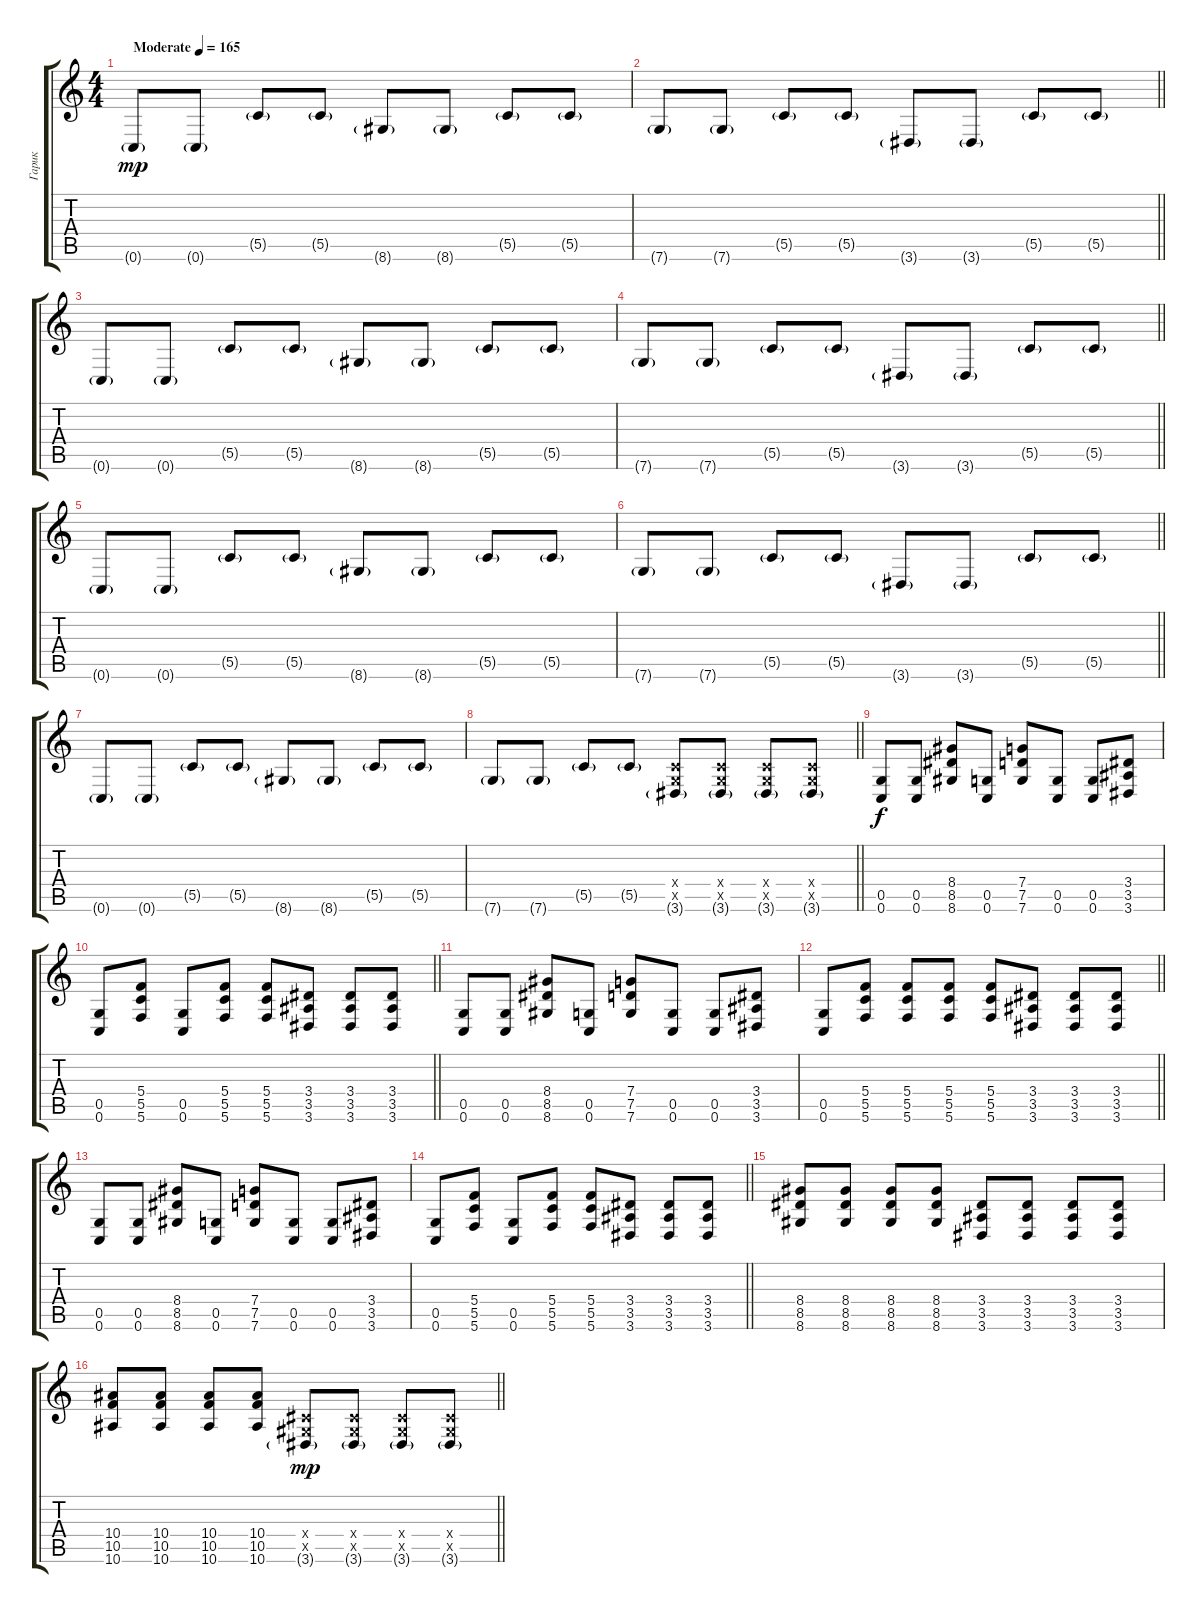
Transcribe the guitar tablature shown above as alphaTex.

\track ("Гарик" "Гарик") {instrument distortionguitar}
\staff {score tabs}
\tuning (D4 A3 F3 C3 G2 C2) {hide}
\ts (4 4)
\tempo (165 "Moderate")
\clef g2
\ks c
0.6{g}.8{dy mp instrument distortionguitar} 0.6{g}.8 5.5{g}.8 5.5{g}.8 8.6{g}.8 8.6{g}.8 5.5{g}.8 5.5{g}.8 |
\barLineRight lightlight
7.6{g}.8 7.6{g}.8 5.5{g}.8 5.5{g}.8 3.6{g}.8 3.6{g}.8 5.5{g}.8 5.5{g}.8 |
0.6{g}.8 0.6{g}.8 5.5{g}.8 5.5{g}.8 8.6{g}.8 8.6{g}.8 5.5{g}.8 5.5{g}.8 |
\barLineRight lightlight
7.6{g}.8 7.6{g}.8 5.5{g}.8 5.5{g}.8 3.6{g}.8 3.6{g}.8 5.5{g}.8 5.5{g}.8 |
0.6{g}.8 0.6{g}.8 5.5{g}.8 5.5{g}.8 8.6{g}.8 8.6{g}.8 5.5{g}.8 5.5{g}.8 |
\barLineRight lightlight
7.6{g}.8 7.6{g}.8 5.5{g}.8 5.5{g}.8 3.6{g}.8 3.6{g}.8 5.5{g}.8 5.5{g}.8 |
0.6{g}.8 0.6{g}.8 5.5{g}.8 5.5{g}.8 8.6{g}.8 8.6{g}.8 5.5{g}.8 5.5{g}.8 |
\barLineRight lightlight
7.6{g}.8 7.6{g}.8 5.5{g}.8 5.5{g}.8 (0.4{x} 0.5{x} 3.6{g}).8 (0.4{x} 0.5{x} 3.6{g}).8 (0.4{x} 0.5{x} 3.6{g}).8 (0.4{x} 0.5{x} 3.6{g}).8 |
(0.5 0.6).8{dy f} (0.5 0.6).8 (8.4 8.5 8.6).8 (0.5 0.6).8 (7.4 7.5 7.6).8 (0.5 0.6).8 (0.5 0.6).8 (3.4 3.5 3.6).8 |
\barLineRight lightlight
(0.5 0.6).8 (5.4 5.5 5.6).8 (0.5 0.6).8 (5.4 5.5 5.6).8 (5.4 5.5 5.6).8 (3.4 3.5 3.6).8 (3.4 3.5 3.6).8 (3.4 3.5 3.6).8 |
(0.5 0.6).8 (0.5 0.6).8 (8.4 8.5 8.6).8 (0.5 0.6).8 (7.4 7.5 7.6).8 (0.5 0.6).8 (0.5 0.6).8 (3.4 3.5 3.6).8 |
\barLineRight lightlight
(0.5 0.6).8 (5.4 5.5 5.6).8 (5.4 5.5 5.6).8 (5.4 5.5 5.6).8 (5.4 5.5 5.6).8 (3.4 3.5 3.6).8 (3.4 3.5 3.6).8 (3.4 3.5 3.6).8 |
(0.5 0.6).8 (0.5 0.6).8 (8.4 8.5 8.6).8 (0.5 0.6).8 (7.4 7.5 7.6).8 (0.5 0.6).8 (0.5 0.6).8 (3.4 3.5 3.6).8 |
\barLineRight lightlight
(0.5 0.6).8 (5.4 5.5 5.6).8 (0.5 0.6).8 (5.4 5.5 5.6).8 (5.4 5.5 5.6).8 (3.4 3.5 3.6).8 (3.4 3.5 3.6).8 (3.4 3.5 3.6).8 |
(8.4 8.5 8.6).8 (8.4 8.5 8.6).8 (8.4 8.5 8.6).8 (8.4 8.5 8.6).8 (3.4 3.5 3.6).8 (3.4 3.5 3.6).8 (3.4 3.5 3.6).8 (3.4 3.5 3.6).8 |
\barLineRight lightlight
(10.4 10.5 10.6).8 (10.4 10.5 10.6).8 (10.4 10.5 10.6).8 (10.4 10.5 10.6).8 (1.4{x} 1.5{x} 3.6{g}).8{dy mp} (1.4{x} 1.5{x} 3.6{g}).8 (1.4{x} 1.5{x} 3.6{g}).8 (1.4{x} 1.5{x} 3.6{g}).8
